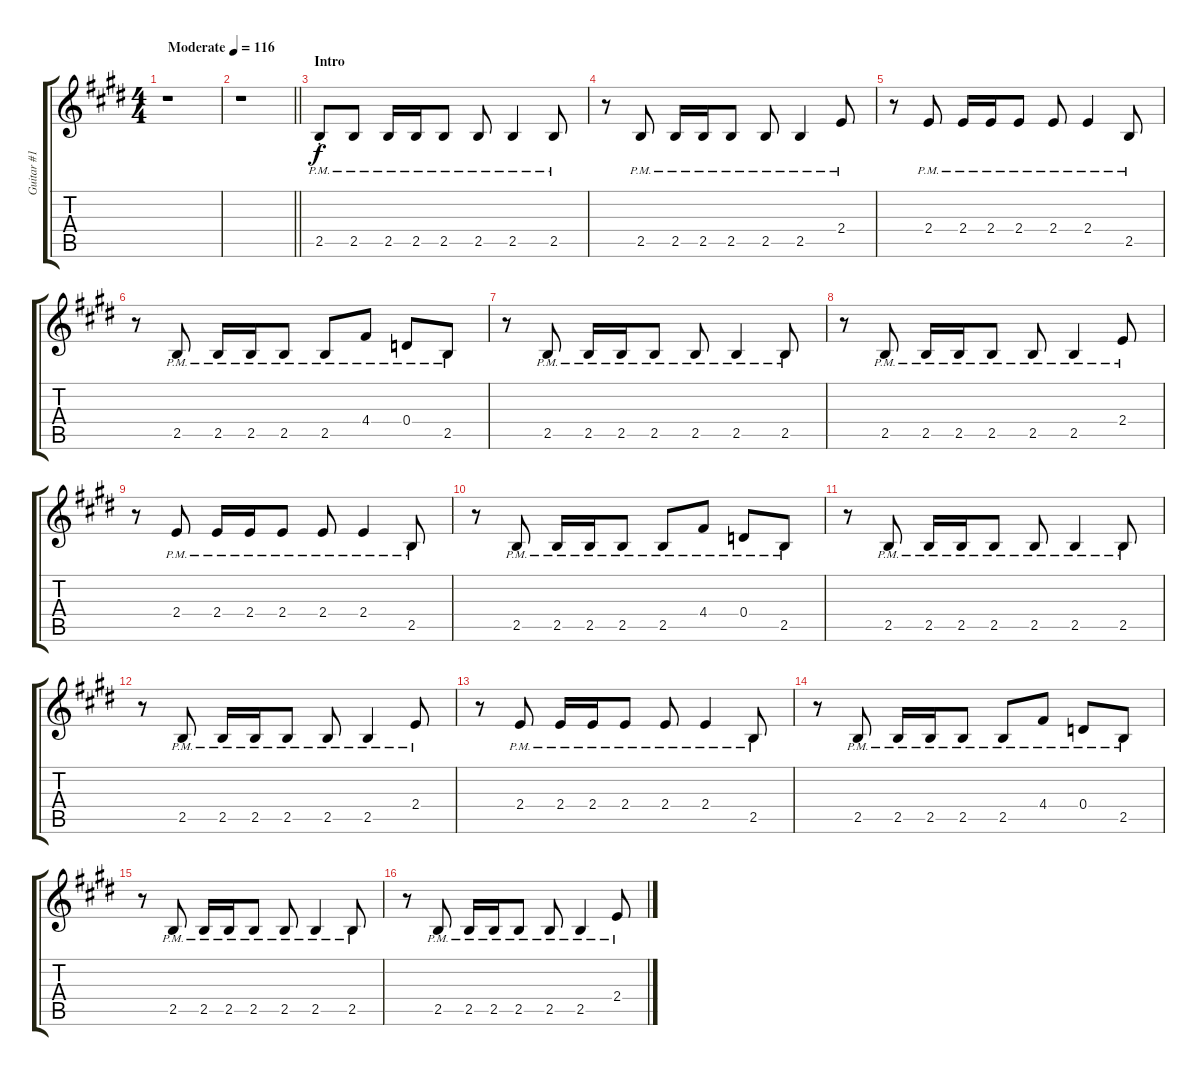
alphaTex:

\track ("Guitar #1" "Guitar #1") {instrument overdrivenguitar}
\staff {score tabs}
\tuning (E4 B3 G3 D3 A2 E2) {hide}
\ts (4 4)
\tempo (116 "Moderate")
\clef g2
\ks e
r.1{dy f instrument overdrivenguitar} |
\barLineRight lightlight
r.1 |
\section ("" "Intro")
2.5{pm st}.8 2.5{pm}.8 2.5{pm}.16 2.5{pm}.16 2.5{pm}.8 2.5{pm}.8 2.5{pm}.4 2.5{pm}.8 |
r.8 2.5{pm}.8 2.5{pm}.16 2.5{pm}.16 2.5{pm}.8 2.5{pm}.8 2.5{pm}.4 2.4{pm}.8 |
r.8 2.4{pm}.8 2.4{pm}.16 2.4{pm}.16 2.4{pm}.8 2.4{pm}.8 2.4{pm}.4 2.5{pm}.8 |
r.8 2.5{pm}.8 2.5{pm}.16 2.5{pm}.16 2.5{pm}.8 2.5{pm}.8 4.4{pm}.8 0.4{pm}.8 2.5{pm}.8 |
r.8 2.5{pm}.8 2.5{pm}.16 2.5{pm}.16 2.5{pm}.8 2.5{pm}.8 2.5{pm}.4 2.5{pm}.8 |
r.8 2.5{pm}.8 2.5{pm}.16 2.5{pm}.16 2.5{pm}.8 2.5{pm}.8 2.5{pm}.4 2.4{pm}.8 |
r.8 2.4{pm}.8 2.4{pm}.16 2.4{pm}.16 2.4{pm}.8 2.4{pm}.8 2.4{pm}.4 2.5{pm}.8 |
r.8 2.5{pm}.8 2.5{pm}.16 2.5{pm}.16 2.5{pm}.8 2.5{pm}.8 4.4{pm}.8 0.4{pm}.8 2.5{pm}.8 |
r.8 2.5{pm}.8 2.5{pm}.16 2.5{pm}.16 2.5{pm}.8 2.5{pm}.8 2.5{pm}.4 2.5{pm}.8 |
r.8 2.5{pm}.8 2.5{pm}.16 2.5{pm}.16 2.5{pm}.8 2.5{pm}.8 2.5{pm}.4 2.4{pm}.8 |
r.8 2.4{pm}.8 2.4{pm}.16 2.4{pm}.16 2.4{pm}.8 2.4{pm}.8 2.4{pm}.4 2.5{pm}.8 |
r.8 2.5{pm}.8 2.5{pm}.16 2.5{pm}.16 2.5{pm}.8 2.5{pm}.8 4.4{pm}.8 0.4{pm}.8 2.5{pm}.8 |
r.8 2.5{pm}.8 2.5{pm}.16 2.5{pm}.16 2.5{pm}.8 2.5{pm}.8 2.5{pm}.4 2.5{pm}.8 |
r.8 2.5{pm}.8 2.5{pm}.16 2.5{pm}.16 2.5{pm}.8 2.5{pm}.8 2.5{pm}.4 2.4{pm}.8
